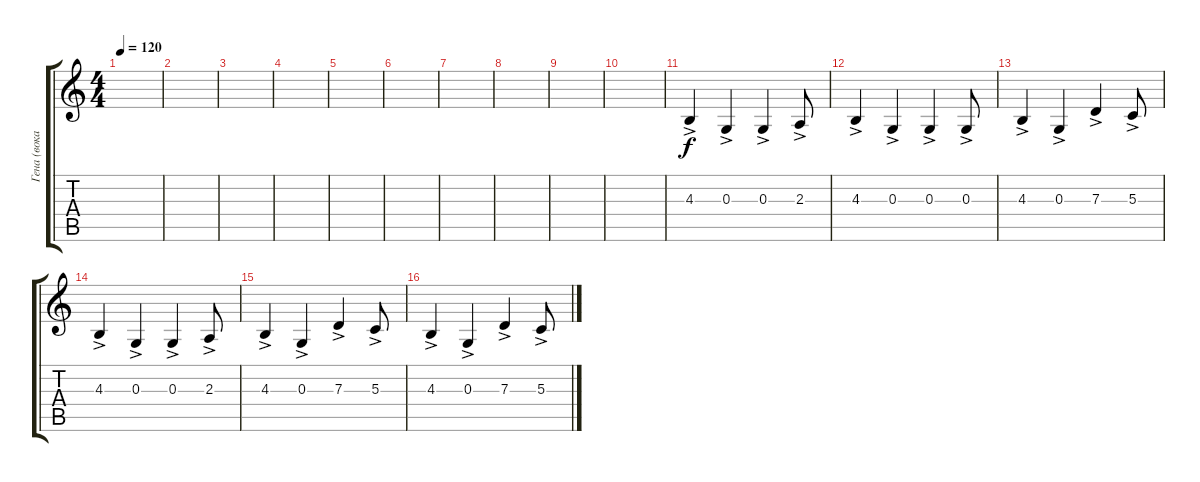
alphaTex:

\track ("Гена (вокал)" "Гена (вока") {instrument synthbrass2}
\staff {score tabs}
\tuning (E4 B3 G3 D3 A2 E2) {hide}
\ts (4 4)
\tempo 120
\clef g2
\ks c
|
|
|
|
|
|
|
|
|
|
4.3{ac}.4 0.3{ac}.4 0.3{ac}.4 2.3{ac}.8 |
4.3{ac}.4 0.3{ac}.4 0.3{ac}.4 0.3{ac}.8 |
4.3{ac}.4{volume 13} 0.3{ac}.4 7.3{ac}.4 5.3{ac}.8 |
4.3{ac}.4 0.3{ac}.4 0.3{ac}.4 2.3{ac}.8 |
4.3{ac}.4 0.3{ac}.4 7.3{ac}.4 5.3{ac}.8 |
4.3{ac}.4 0.3{ac}.4 7.3{ac}.4 5.3{ac}.8
